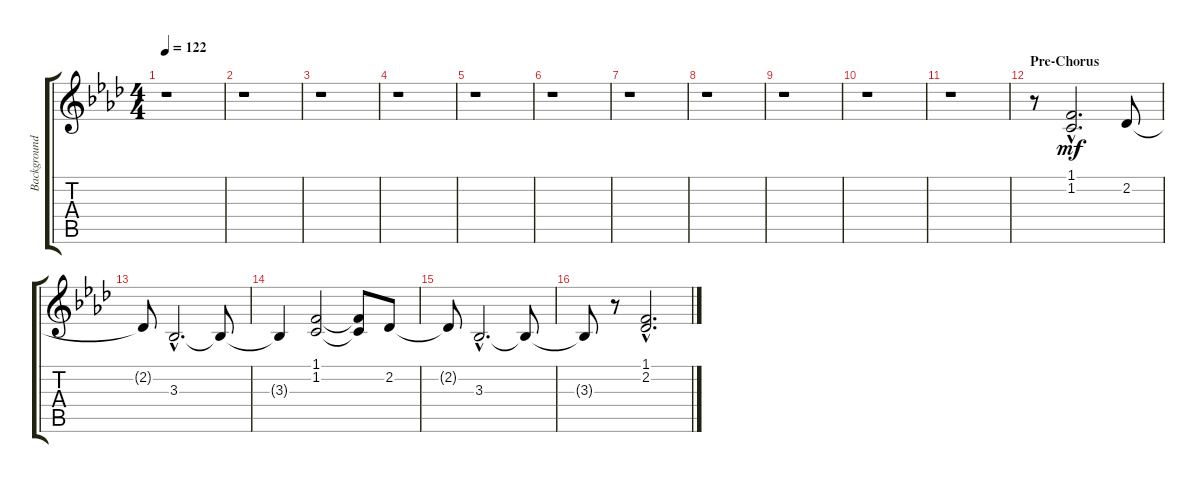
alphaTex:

\track ("Background Vocals" "Background") {instrument choiraahs}
\staff {score tabs}
\tuning (E4 B3 G3 D3 A2 E2) {hide}
\ts (4 4)
\tempo 122
\clef g2
\ks ab
r.1{dy mf} |
r.1 |
r.1 |
r.1 |
r.1 |
r.1 |
r.1 |
r.1 |
r.1 |
r.1 |
r.1 |
\section ("" "Pre-Chorus")
r.8 (1.1{hac} 1.2{hac}).2{d} 2.2.8 |
2.2{t}.8 3.3{hac}.2{d} 3.3{t}.8 |
3.3{t}.4 (1.1 1.2).2 (1.1{t} 1.2{t}).8 2.2.8 |
2.2{t}.8 3.3{hac}.2{d} 3.3{t}.8 |
3.3{t}.8 r.8 (1.1{hac} 2.2{hac}).2{d}
